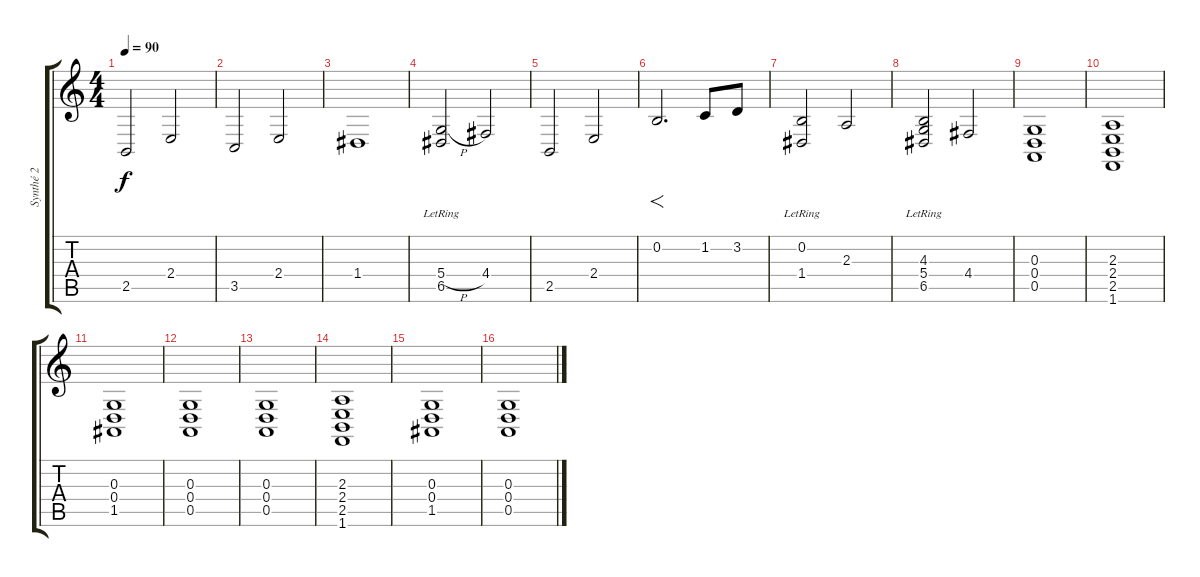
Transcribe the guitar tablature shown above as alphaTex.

\track ("Synthé 2" "Synthé 2") {instrument stringensemble1}
\staff {score tabs}
\tuning (E4 B3 G3 D3 A2 E2) {hide}
\ts (4 4)
\tempo 90
\clef g2
\ks c
2.5.2{dy f} 2.4.2 |
3.5.2 2.4.2 |
1.4.1 |
(5.4{h} 6.5{lr}).2 4.4.2 |
2.5.2 2.4.2 |
0.2.2{f d} 1.2.8 3.2.8 |
(0.2 1.4{lr}).2 2.3.2 |
(4.3 5.4 6.5{lr}).2 4.4.2 |
(0.3 0.4 0.5).1{volume 11} |
(2.3 2.4 2.5 1.6).1 |
(0.3 0.4 1.5).1 |
(0.3 0.4 0.5).1 |
(0.3 0.4 0.5).1 |
(2.3 2.4 2.5 1.6).1 |
(0.3 0.4 1.5).1 |
(0.3 0.4 0.5).1
